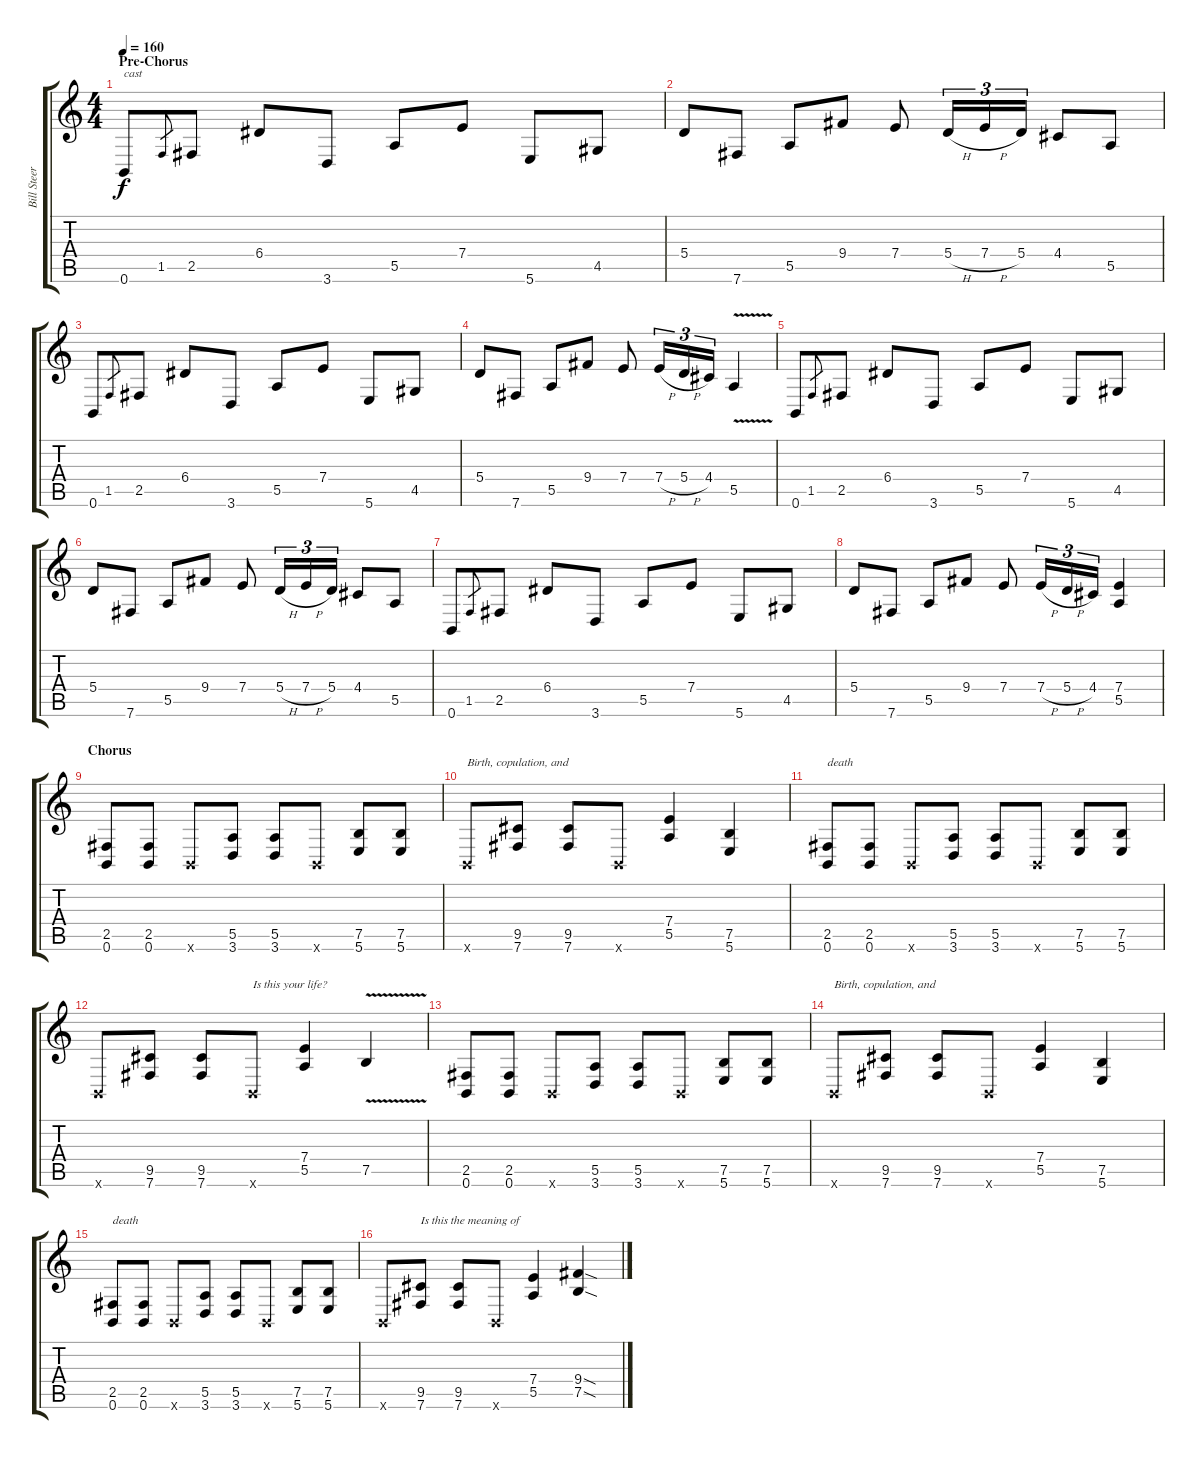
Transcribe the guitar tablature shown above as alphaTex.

\track ("Bill Steer" "Bill Steer") {instrument distortionguitar}
\staff {score tabs}
\tuning (B3 Gb3 D3 A2 E2 B1) {hide}
\ts (4 4)
\section ("" "Pre-Chorus")
\tempo 160
\clef g2
\ks c
0.6.8{txt "cast" dy f} 1.5.8{gr} 2.5.8 6.4.8 3.6.8 5.5.8 7.4.8 5.6.8 4.5.8 |
5.4.8 7.6.8 5.5.8 9.4.8 7.4.8 5.4{h}.16{tu (3 2)} 7.4{h}.16{tu (3 2)} 5.4.16{tu (3 2)} 4.4.8 5.5.8 |
0.6.8 1.5.8{gr} 2.5.8 6.4.8 3.6.8 5.5.8 7.4.8 5.6.8 4.5.8 |
5.4.8 7.6.8 5.5.8 9.4.8 7.4.8 7.4{h}.16{tu (3 2)} 5.4{h}.16{tu (3 2)} 4.4.16{tu (3 2)} 5.5{v}.4 |
0.6.8 1.5.8{gr} 2.5.8 6.4.8 3.6.8 5.5.8 7.4.8 5.6.8 4.5.8 |
5.4.8 7.6.8 5.5.8 9.4.8 7.4.8 5.4{h}.16{tu (3 2)} 7.4{h}.16{tu (3 2)} 5.4.16{tu (3 2)} 4.4.8 5.5.8 |
0.6.8 1.5.8{gr} 2.5.8 6.4.8 3.6.8 5.5.8 7.4.8 5.6.8 4.5.8 |
5.4.8 7.6.8 5.5.8 9.4.8 7.4.8 7.4{h}.16{tu (3 2)} 5.4{h}.16{tu (3 2)} 4.4.16{tu (3 2)} (7.4 5.5).4 |
\section ("" "Chorus")
(2.5 0.6).8 (2.5 0.6).8 0.6{x}.8 (5.5 3.6).8 (5.5 3.6).8 0.6{x}.8 (7.5 5.6).8 (7.5 5.6).8 |
0.6{x}.8{txt "Birth, copulation, and "} (9.5 7.6).8 (9.5 7.6).8 0.6{x}.8 (7.4 5.5).4 (7.5 5.6).4 |
(2.5 0.6).8{txt "death"} (2.5 0.6).8 0.6{x}.8 (5.5 3.6).8 (5.5 3.6).8 0.6{x}.8 (7.5 5.6).8 (7.5 5.6).8 |
0.6{x}.8 (9.5 7.6).8 (9.5 7.6).8 0.6{x}.8{txt "Is this your life?"} (7.4 5.5).4 7.5{v}.4 |
(2.5 0.6).8 (2.5 0.6).8 0.6{x}.8 (5.5 3.6).8 (5.5 3.6).8 0.6{x}.8 (7.5 5.6).8 (7.5 5.6).8 |
0.6{x}.8{txt "Birth, copulation, and "} (9.5 7.6).8 (9.5 7.6).8 0.6{x}.8 (7.4 5.5).4 (7.5 5.6).4 |
(2.5 0.6).8{txt "death"} (2.5 0.6).8 0.6{x}.8 (5.5 3.6).8 (5.5 3.6).8 0.6{x}.8 (7.5 5.6).8 (7.5 5.6).8 |
0.6{x}.8 (9.5 7.6).8{txt "Is this the meaning of "} (9.5 7.6).8 0.6{x}.8 (7.4 5.5).4 (9.4{sod} 7.5{sod}).4
